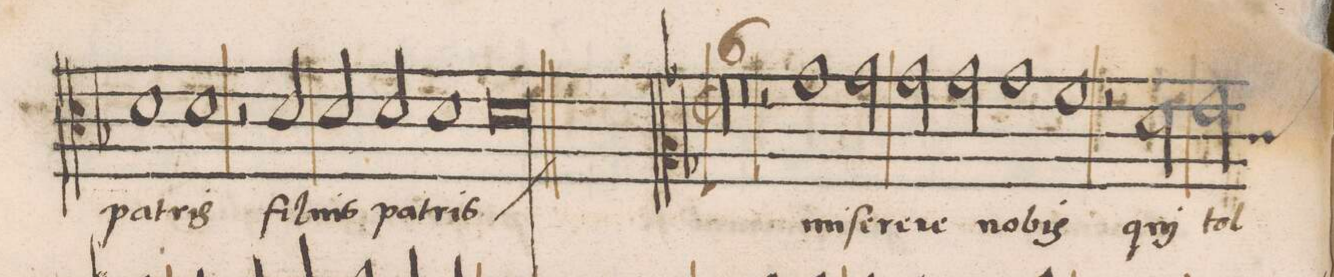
**kern	**text
*I"CANTVS	*
*clefC3	*
*k[b-]	*
*met(C|)	*
*M2/1	*
1d\	pa-
=54-	=54-
1d\	-tris
2r	.
2d/	fi-
=55-	=55-
2d/	-li-
2d/	-us
1d\	pa-
=56-	=56-
0dl\	-tris
=57||	=57||
*clefC2	*
*k[b-]	*
*M2/1	*
*met(C|)	*
00r	.
=58-	=58-
=59-	=59-
0r	.
=60-	=60-
2r	.
1b-\	mi-
2b-\	-ſe-
=61-	=61-
2b-\	-re-
2b-\	-re
1b-\	no-
=62-	=62-
1a\	-bis
2r	.
2f\	qui
=63-	=63-
*custos:e	*
2g\	tol-
*-	*-
